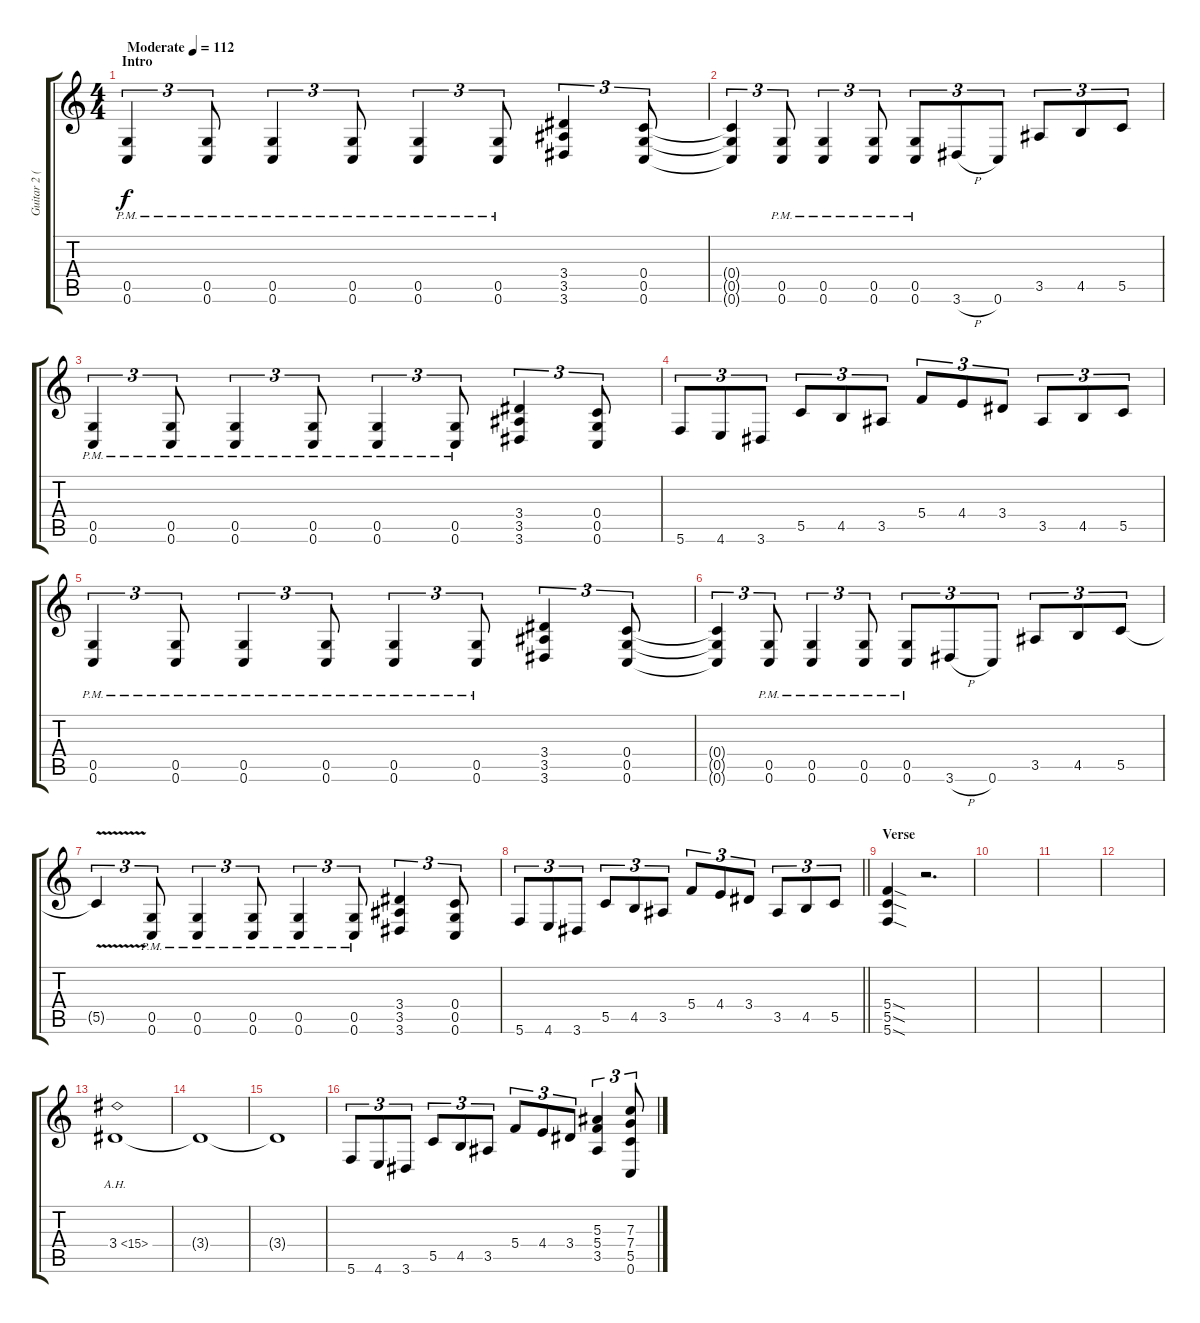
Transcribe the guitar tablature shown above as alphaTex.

\track ("Guitar 2 (Travis Miguel)" "Guitar 2 (") {instrument distortionguitar}
\staff {score tabs}
\tuning (D4 A3 F3 C3 G2 C2) {hide}
\ts (4 4)
\section ("" "Intro")
\tempo (112 "Moderate")
\clef g2
\ks c
(0.5{pm} 0.6{pm}).4{tu (3 2) dy f instrument distortionguitar} (0.5{pm} 0.6{pm}).8{tu (3 2)} (0.5{pm} 0.6{pm}).4{tu (3 2)} (0.5{pm} 0.6{pm}).8{tu (3 2)} (0.5{pm} 0.6{pm}).4{tu (3 2)} (0.5{pm} 0.6{pm}).8{tu (3 2)} (3.4 3.5 3.6).4{tu (3 2)} (0.4 0.5 0.6).8{tu (3 2)} |
(0.4{t} 0.5{t} 0.6{t}).4{tu (3 2)} (0.5{pm} 0.6{pm}).8{tu (3 2)} (0.5{pm} 0.6{pm}).4{tu (3 2)} (0.5{pm} 0.6{pm}).8{tu (3 2)} (0.5{pm} 0.6{pm}).8{tu (3 2)} 3.6{h}.8{tu (3 2)} 0.6.8{tu (3 2)} 3.5.8{tu (3 2)} 4.5.8{tu (3 2)} 5.5.8{tu (3 2)} |
(0.5{pm} 0.6{pm}).4{tu (3 2)} (0.5{pm} 0.6{pm}).8{tu (3 2)} (0.5{pm} 0.6{pm}).4{tu (3 2)} (0.5{pm} 0.6{pm}).8{tu (3 2)} (0.5{pm} 0.6{pm}).4{tu (3 2)} (0.5{pm} 0.6{pm}).8{tu (3 2)} (3.4 3.5 3.6).4{tu (3 2)} (0.4 0.5 0.6).8{tu (3 2)} |
5.6.8{tu (3 2)} 4.6.8{tu (3 2)} 3.6.8{tu (3 2)} 5.5.8{tu (3 2)} 4.5.8{tu (3 2)} 3.5.8{tu (3 2)} 5.4.8{tu (3 2)} 4.4.8{tu (3 2)} 3.4.8{tu (3 2)} 3.5.8{tu (3 2)} 4.5.8{tu (3 2)} 5.5.8{tu (3 2)} |
(0.5{pm} 0.6{pm}).4{tu (3 2)} (0.5{pm} 0.6{pm}).8{tu (3 2)} (0.5{pm} 0.6{pm}).4{tu (3 2)} (0.5{pm} 0.6{pm}).8{tu (3 2)} (0.5{pm} 0.6{pm}).4{tu (3 2)} (0.5{pm} 0.6{pm}).8{tu (3 2)} (3.4 3.5 3.6).4{tu (3 2)} (0.4 0.5 0.6).8{tu (3 2)} |
(0.4{t} 0.5{t} 0.6{t}).4{tu (3 2)} (0.5{pm} 0.6{pm}).8{tu (3 2)} (0.5{pm} 0.6{pm}).4{tu (3 2)} (0.5{pm} 0.6{pm}).8{tu (3 2)} (0.5{pm} 0.6{pm}).8{tu (3 2)} 3.6{h}.8{tu (3 2)} 0.6.8{tu (3 2)} 3.5.8{tu (3 2)} 4.5.8{tu (3 2)} 5.5.8{tu (3 2)} |
5.5{v t}.4{tu (3 2)} (0.5{pm} 0.6{pm}).8{tu (3 2)} (0.5{pm} 0.6{pm}).4{tu (3 2)} (0.5{pm} 0.6{pm}).8{tu (3 2)} (0.5{pm} 0.6{pm}).4{tu (3 2)} (0.5{pm} 0.6{pm}).8{tu (3 2)} (3.4 3.5 3.6).4{tu (3 2)} (0.4 0.5 0.6).8{tu (3 2)} |
\barLineRight lightlight
5.6.8{tu (3 2)} 4.6.8{tu (3 2)} 3.6.8{tu (3 2)} 5.5.8{tu (3 2)} 4.5.8{tu (3 2)} 3.5.8{tu (3 2)} 5.4.8{tu (3 2)} 4.4.8{tu (3 2)} 3.4.8{tu (3 2)} 3.5.8{tu (3 2)} 4.5.8{tu (3 2)} 5.5.8{tu (3 2)} |
\section ("" "Verse")
(5.4{sod} 5.5{sod} 5.6{sod}).4 r.2{d volume 0} |
|
|
|
3.4{ah 12}.1{volume 7} |
3.4{t}.1 |
3.4{t}.1 |
5.6.8{tu (3 2) volume 10} 4.6.8{tu (3 2)} 3.6.8{tu (3 2)} 5.5.8{tu (3 2)} 4.5.8{tu (3 2)} 3.5.8{tu (3 2)} 5.4.8{tu (3 2)} 4.4.8{tu (3 2)} 3.4.8{tu (3 2)} (5.3 5.4 3.5).4{tu (3 2)} (7.3 7.4 5.5 0.6).8{tu (3 2)}
